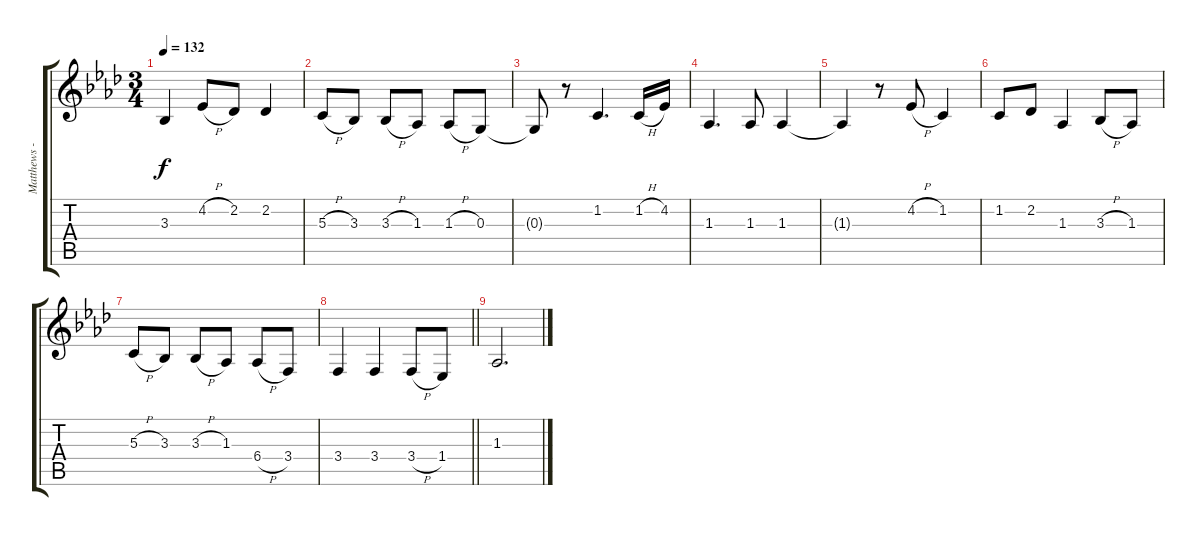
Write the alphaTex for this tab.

\track ("Matthews - Vocals" "Matthews -") {instrument lead2sawtooth}
\staff {score tabs}
\tuning (E4 B3 G3 D3 A2 E2) {hide}
\ts (3 4)
\tempo 132
\clef g2
\ks ab
3.3.4{dy f} 4.2{h}.8 2.2.8 2.2.4 |
5.3{h}.8 3.3.8 3.3{h}.8 1.3.8 1.3{h}.8 0.3.8 |
0.3{t}.8 r.8 1.2.4{d} 1.2{h}.16 4.2.16 |
1.3.4{d} 1.3.8 1.3.4 |
1.3{t}.4 r.8 4.2{h}.8 1.2.4 |
1.2.8 2.2.8 1.3.4 3.3{h}.8 1.3.8 |
5.3{h}.8 3.3.8 3.3{h}.8 1.3.8 6.4{h}.8 3.4.8 |
\barLineRight lightlight
3.4.4 3.4.4 3.4{h}.8 1.4.8 |
1.3.2{d}
